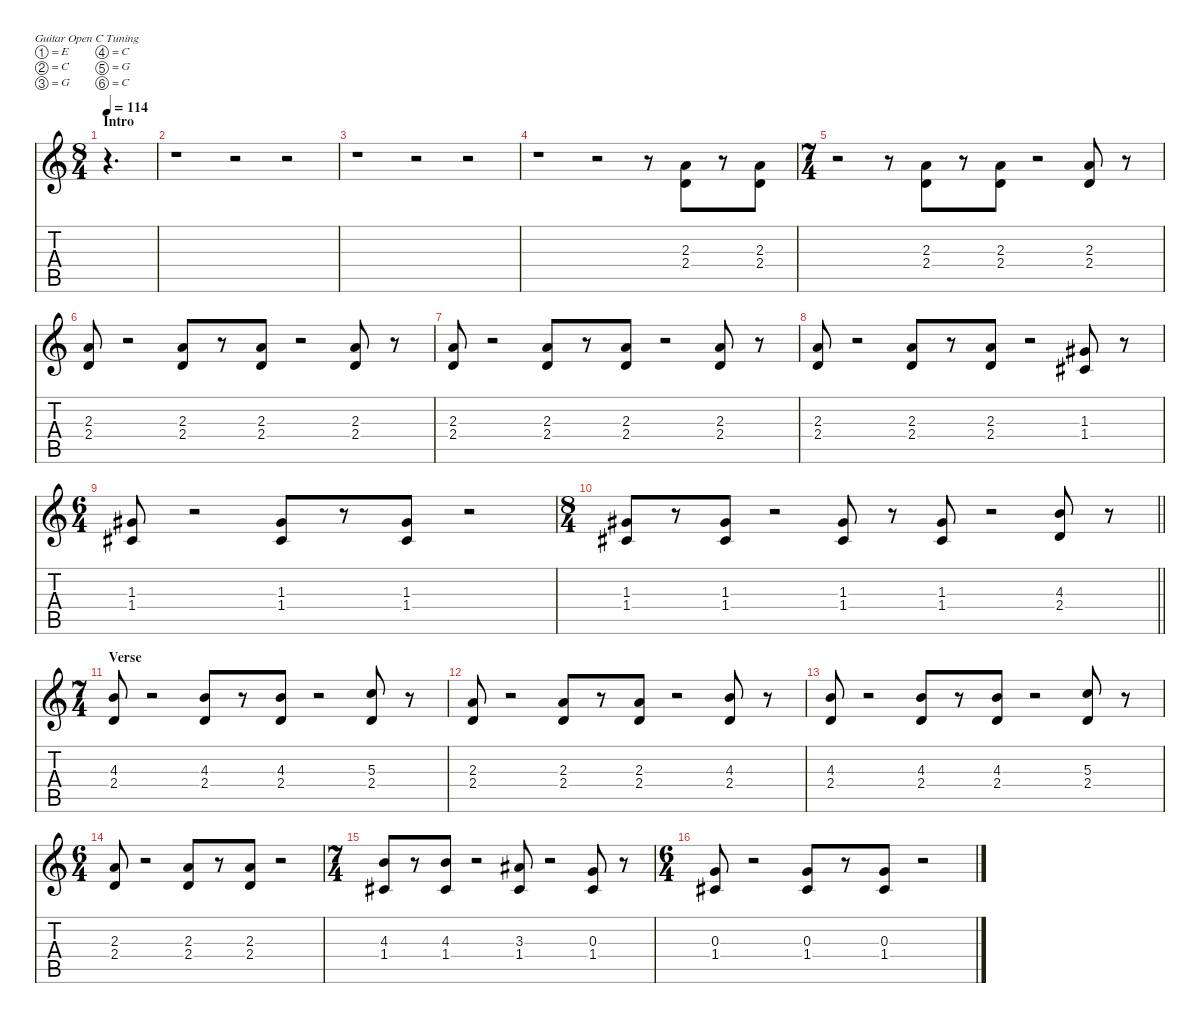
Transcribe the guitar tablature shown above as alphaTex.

\defaultSystemsLayout 4
\hideDynamics
\bracketExtendMode nobrackets
\singleTrackTrackNamePolicy hidden
\multiTrackTrackNamePolicy hidden
\firstSystemTrackNameMode fullname
\firstSystemTrackNameOrientation horizontal
\otherSystemsTrackNameOrientation horizontal
\track ("GTR Overd 2-hid" "od.guit.") {instrument overdrivenguitar}
\staff {score tabs}
\tuning (E4 C4 G3 C3 G2 C2)
\ts (8 4)
\beaming (8 4 4 4 4)
\section ("" "Intro")
\ac
\tempo 114
\clef g2
\ks c
r.4{d dy f instrument overdrivenguitar beam Down} |
r.1{beam Down} r.2{beam Down} r.2{beam Down} |
r.1{beam Down} r.2{beam Down} r.2{beam Down} |
r.1{beam Down} r.2{beam Down} r.8{beam Down} (2.3 2.4).8{beam Up} r.8{beam Up} (2.3 2.4).8{beam Up} |
\ts (7 4)
\beaming (8 4 4 4 4)
r.2{beam Down} r.8{beam Down} (2.3 2.4).8{beam Up} r.8{beam Up} (2.3 2.4).8{beam Up} r.2{beam Up} (2.3 2.4).8{beam Up} r.8{beam Up} |
(2.3 2.4).8{beam Up} r.2{beam Up} (2.3 2.4).8{beam Up} r.8{beam Up} (2.3 2.4).8{beam Up} r.2{beam Up} (2.3 2.4).8{beam Up} r.8{beam Up} |
(2.3 2.4).8{beam Up} r.2{beam Up} (2.3 2.4).8{beam Up} r.8{beam Up} (2.3 2.4).8{beam Up} r.2{beam Up} (2.3 2.4).8{beam Up} r.8{beam Up} |
(2.3 2.4).8{beam Up} r.2{beam Up} (2.3 2.4).8{beam Up} r.8{beam Up} (2.3 2.4).8{beam Up} r.2{beam Up} (1.3{acc #} 1.4{acc #}).8{beam Up} r.8{beam Up} |
\ts (6 4)
\beaming (8 4 4 4 4)
(1.3{acc #} 1.4{acc #}).8{beam Up} r.2{beam Up} (1.3{acc #} 1.4{acc #}).8{beam Up} r.8{beam Up} (1.3{acc #} 1.4{acc #}).8{beam Up} r.2{beam Up} |
\ts (8 4)
\beaming (8 4 4 4 4)
\barLineRight lightlight
(1.3{acc #} 1.4{acc #}).8{beam Up} r.8{beam Up} (1.3{acc #} 1.4{acc #}).8{beam Up} r.2{beam Up} (1.3{acc #} 1.4{acc #}).8{beam Up} r.8{beam Up} (1.3{acc #} 1.4{acc #}).8{beam Up} r.2{beam Up} (4.3 2.4).8{beam Up} r.8{beam Up} |
\ts (7 4)
\beaming (8 4 4 4 4)
\section ("" "Verse")
(4.3 2.4).8{beam Up} r.2{beam Up} (4.3 2.4).8{beam Up} r.8{beam Up} (4.3 2.4).8{beam Up} r.2{beam Up} (5.3 2.4).8{beam Up} r.8{beam Up} |
(2.3 2.4).8{beam Up} r.2{beam Up} (2.3 2.4).8{beam Up} r.8{beam Up} (2.3 2.4).8{beam Up} r.2{beam Up} (4.3 2.4).8{beam Up} r.8{beam Up} |
(4.3 2.4).8{beam Up} r.2{beam Up} (4.3 2.4).8{beam Up} r.8{beam Up} (4.3 2.4).8{beam Up} r.2{beam Up} (5.3 2.4).8{beam Up} r.8{beam Up} |
\ts (6 4)
\beaming (8 4 4 4 4)
(2.3 2.4).8{beam Up} r.2{beam Up} (2.3 2.4).8{beam Up} r.8{beam Up} (2.3 2.4).8{beam Up} r.2{beam Up} |
\ts (7 4)
\beaming (8 4 4 4 4)
(4.3 1.4{acc #}).8{beam Up} r.8{beam Up} (4.3 1.4{acc #}).8{beam Up} r.2{beam Up} (3.3{acc #} 1.4{acc #}).8{beam Up} r.2{beam Up} (0.3 1.4{acc #}).8{beam Up} r.8{beam Up} |
\ts (6 4)
\beaming (8 4 4 4 4)
(0.3 1.4{acc #}).8{beam Up} r.2{beam Up} (0.3 1.4{acc #}).8{beam Up} r.8{beam Up} (0.3 1.4{acc #}).8{beam Up} r.2{beam Up}
